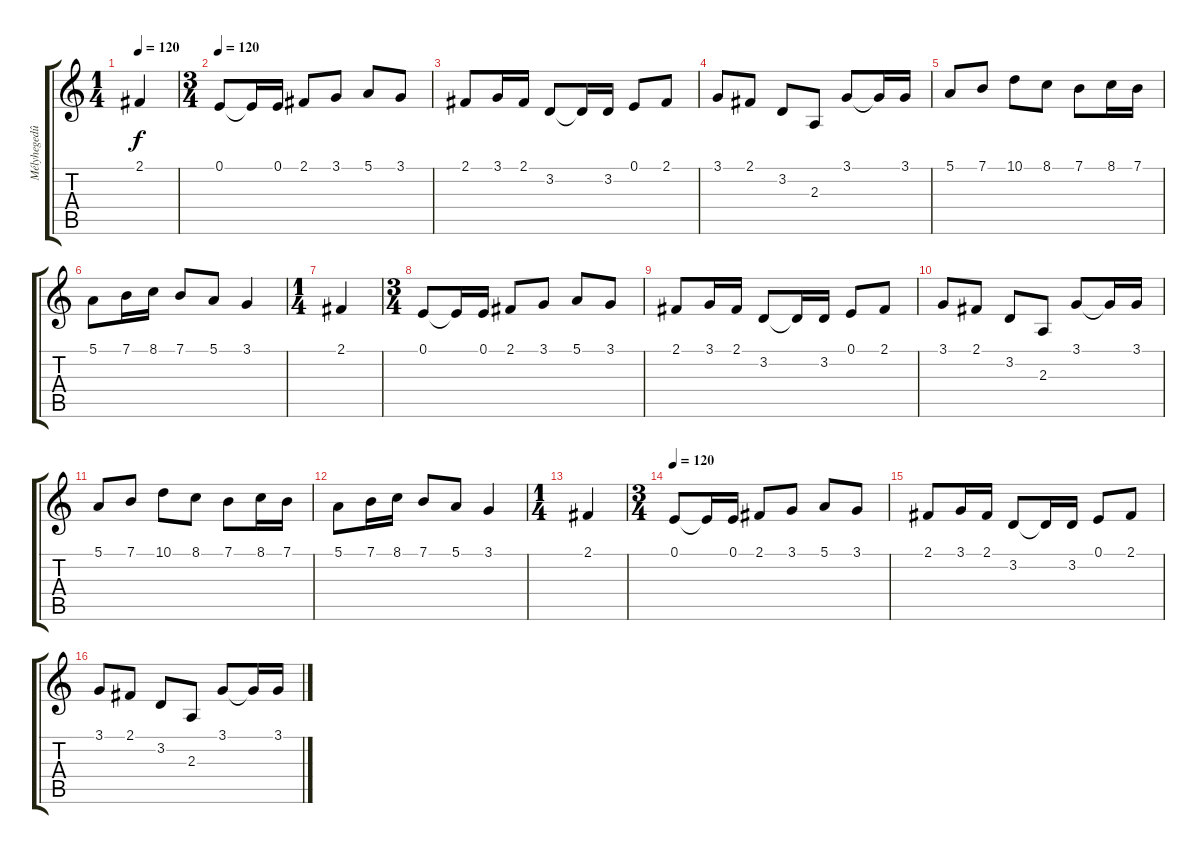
\track ("Mélyhegedû" "Mélyhegedû") {instrument viola}
\staff {score tabs}
\tuning (E4 B3 G3 D3 A2 E2) {hide}
\ts (1 4)
\tempo 120
\clef g2
\ks c
2.1.4{dy f} |
\ts (3 4)
\tempo 120
0.1.8 0.1{t}.16 0.1.16 2.1.8 3.1.8 5.1.8 3.1.8 |
2.1.8 3.1.16 2.1.16 3.2.8 3.2{t}.16 3.2.16 0.1.8 2.1.8 |
3.1.8 2.1.8 3.2.8 2.3.8 3.1.8 3.1{t}.16 3.1.16 |
5.1.8 7.1.8 10.1.8 8.1.8 7.1.8 8.1.16 7.1.16 |
5.1.8 7.1.16 8.1.16 7.1.8 5.1.8 3.1.4 |
\ts (1 4)
2.1.4 |
\ts (3 4)
0.1.8 0.1{t}.16 0.1.16 2.1.8 3.1.8 5.1.8 3.1.8 |
2.1.8 3.1.16 2.1.16 3.2.8 3.2{t}.16 3.2.16 0.1.8 2.1.8 |
3.1.8 2.1.8 3.2.8 2.3.8 3.1.8 3.1{t}.16 3.1.16 |
5.1.8 7.1.8 10.1.8 8.1.8 7.1.8 8.1.16 7.1.16 |
5.1.8 7.1.16 8.1.16 7.1.8 5.1.8 3.1.4 |
\ts (1 4)
2.1.4 |
\ts (3 4)
\tempo 120
0.1.8 0.1{t}.16 0.1.16 2.1.8 3.1.8 5.1.8 3.1.8 |
2.1.8 3.1.16 2.1.16 3.2.8 3.2{t}.16 3.2.16 0.1.8 2.1.8 |
3.1.8 2.1.8 3.2.8 2.3.8 3.1.8 3.1{t}.16 3.1.16
